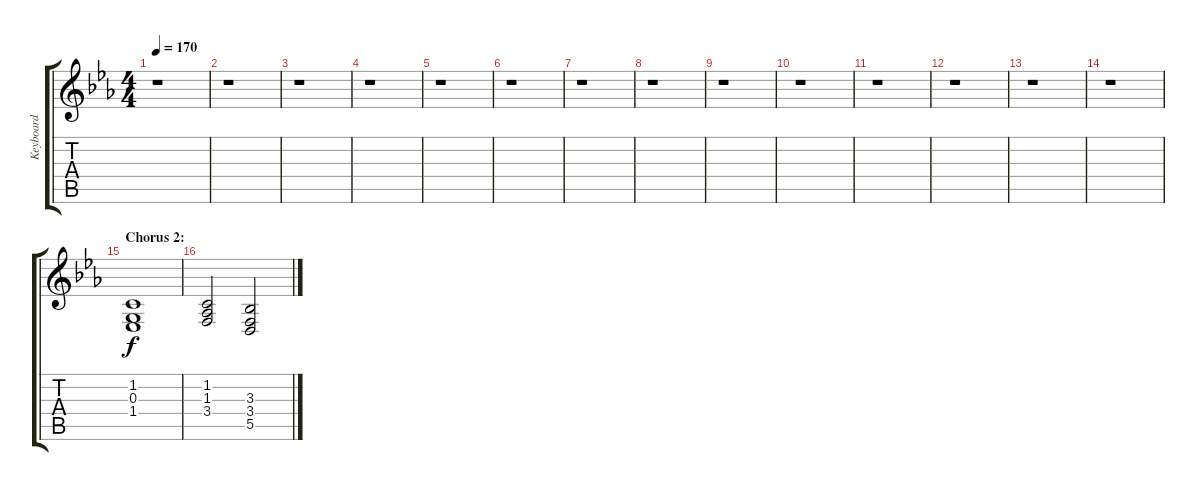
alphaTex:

\track ("Keyboard" "Keyboard") {instrument stringensemble1}
\staff {score tabs}
\tuning (E4 B3 G3 D3 A2 E2) {hide}
\ts (4 4)
\tempo 170
\clef g2
\ks cminor
r.1{dy f} |
r.1 |
r.1 |
r.1 |
r.1 |
r.1 |
r.1 |
r.1 |
r.1 |
r.1 |
r.1 |
r.1 |
r.1 |
r.1 |
\section ("" "Chorus 2:")
(1.2 0.3 1.4).1{volume 9 instrument churchorgan} |
(1.2 1.3 3.4).2 (3.3 3.4 5.5).2
